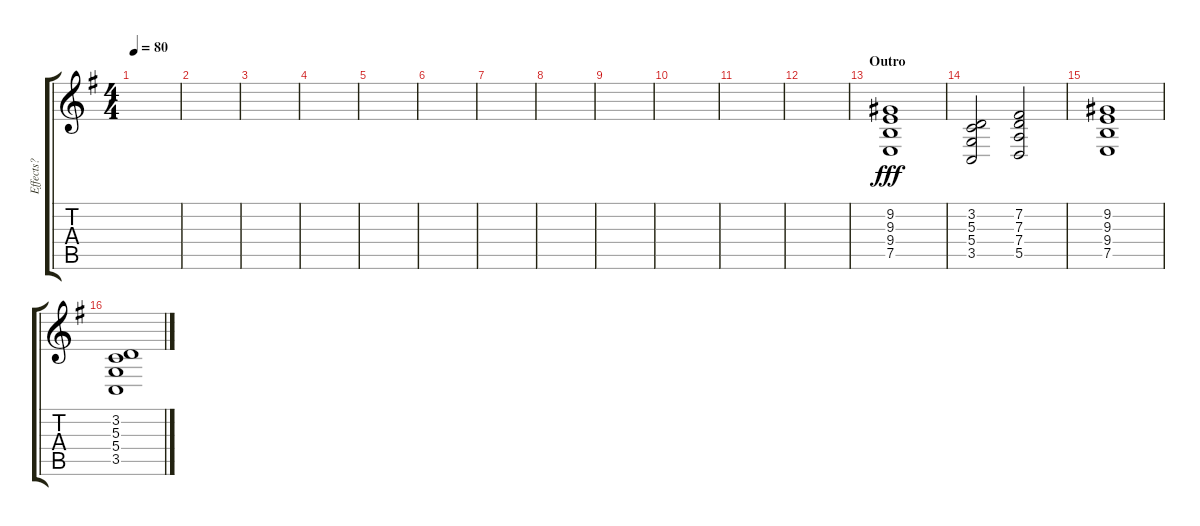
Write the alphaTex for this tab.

\track ("Effects?" "Effects?") {instrument pad2warm}
\staff {score tabs}
\tuning (E4 B3 G3 D3 A2 E2) {hide}
\ts (4 4)
\tempo 80
\clef g2
\ks g
|
|
|
|
|
|
|
|
|
|
|
|
\section ("" "Outro")
(9.2 9.3 9.4 7.5).1{dy fff} |
(3.2 5.3 5.4 3.5).2 (7.2 7.3 7.4 5.5).2 |
(9.2 9.3 9.4 7.5).1 |
(3.2 5.3 5.4 3.5).1
